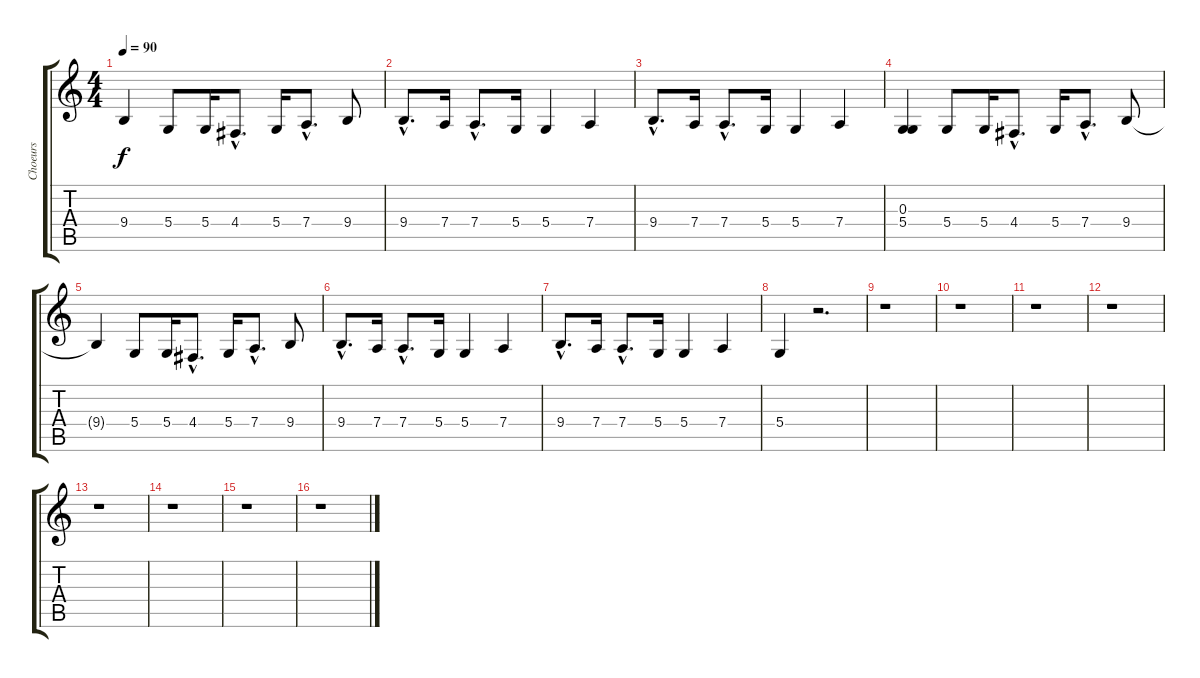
\track ("Choeurs" "Choeurs") {instrument synthvoice}
\staff {score tabs}
\tuning (E4 B3 G3 D3 A2 E2) {hide}
\ts (4 4)
\tempo 90
\clef g2
\ks c
9.4{t}.4{dy f} 5.4.8 5.4.16 4.4{hac}.8{d} 5.4.16 7.4{hac}.8{d} 9.4.8 |
9.4{hac}.8{d} 7.4.16 7.4{hac}.8{d} 5.4.16 5.4.4 7.4.4 |
9.4{hac}.8{d} 7.4.16 7.4{hac}.8{d} 5.4.16 5.4.4 7.4.4 |
(0.3 5.4).4 5.4.8 5.4.16 4.4{hac}.8{d} 5.4.16 7.4{hac}.8{d} 9.4.8 |
9.4{t}.4 5.4.8 5.4.16 4.4{hac}.8{d} 5.4.16 7.4{hac}.8{d} 9.4.8 |
9.4{hac}.8{d} 7.4.16 7.4{hac}.8{d} 5.4.16 5.4.4 7.4.4 |
9.4{hac}.8{d} 7.4.16 7.4{hac}.8{d} 5.4.16 5.4.4 7.4.4 |
5.4.4 r.2{d} |
r.1 |
r.1 |
r.1 |
r.1 |
r.1 |
r.1 |
r.1 |
r.1
